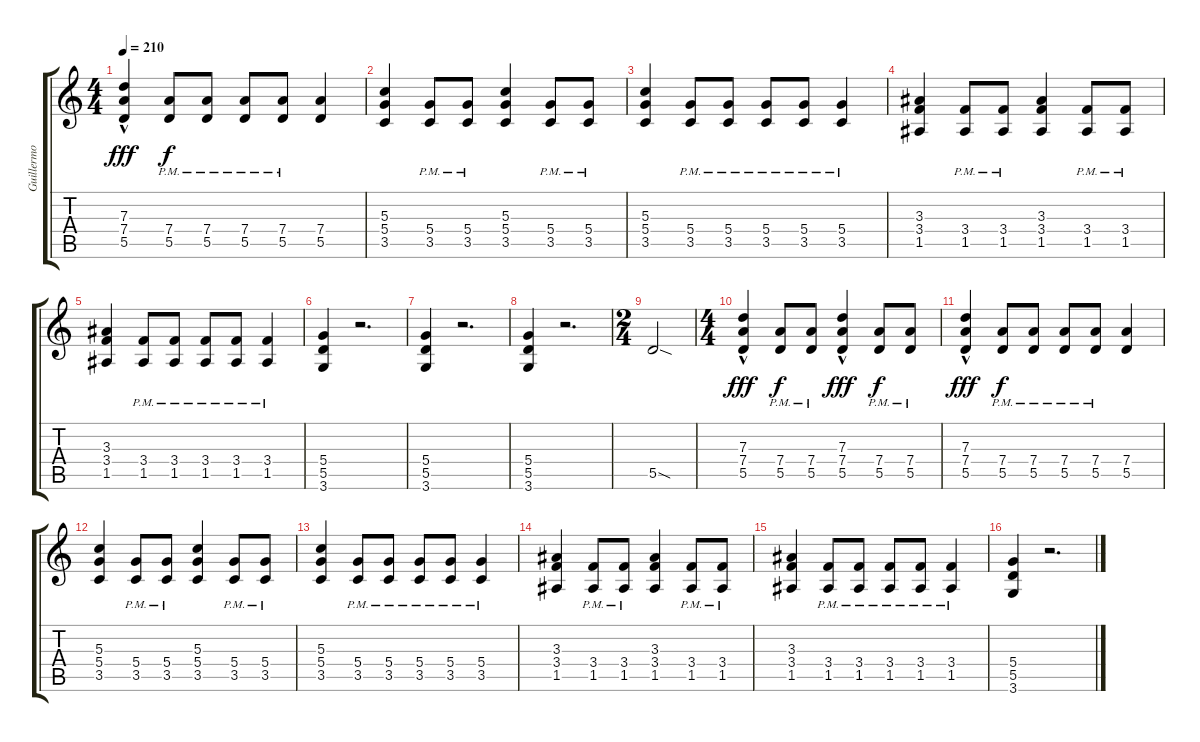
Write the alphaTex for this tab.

\track ("Guillermo Pascual" "Guillermo ") {solo instrument distortionguitar}
\staff {score tabs}
\tuning (E4 B3 G3 D3 A2 E2) {hide}
\ts (4 4)
\tempo 210
\clef g2
\ks c
(7.3{hac} 7.4{hac} 5.5{hac}).4{dy fff} (7.4 5.5{pm}).8{dy f} (7.4 5.5{pm}).8 (7.4 5.5{pm}).8 (7.4 5.5{pm}).8 (7.4 5.5).4 |
(5.3 5.4 3.5).4 (5.4{pm} 3.5{pm}).8 (5.4{pm} 3.5{pm}).8 (5.3 5.4 3.5).4 (5.4{pm} 3.5{pm}).8 (5.4{pm} 3.5{pm}).8 |
(5.3 5.4 3.5).4 (5.4{pm} 3.5{pm}).8 (5.4{pm} 3.5{pm}).8 (5.4{pm} 3.5{pm}).8 (5.4{pm} 3.5{pm}).8 (5.4{pm} 3.5{pm}).4 |
(3.3 3.4 1.5).4 (3.4{pm} 1.5{pm}).8 (3.4{pm} 1.5{pm}).8 (3.3 3.4 1.5).4 (3.4{pm} 1.5{pm}).8 (3.4{pm} 1.5{pm}).8 |
(3.3 3.4 1.5).4 (3.4{pm} 1.5{pm}).8 (3.4{pm} 1.5{pm}).8 (3.4{pm} 1.5).8 (3.4{pm} 1.5{pm}).8 (3.4{pm} 1.5{pm}).4 |
(5.4 5.5 3.6).4 r.2{d} |
(5.4 5.5 3.6).4 r.2{d} |
(5.4 5.5 3.6).4 r.2{d} |
\ts (2 4)
5.5{sod}.2 |
\ts (4 4)
(7.3{hac} 7.4{hac} 5.5{hac}).4{dy fff} (7.4 5.5{pm}).8{dy f} (7.4 5.5{pm}).8 (7.3{hac} 7.4{hac} 5.5{hac}).4{dy fff} (7.4 5.5{pm}).8{dy f} (7.4 5.5{pm}).8 |
(7.3{hac} 7.4{hac} 5.5{hac}).4{dy fff} (7.4 5.5{pm}).8{dy f} (7.4 5.5{pm}).8 (7.4 5.5{pm}).8 (7.4 5.5{pm}).8 (7.4 5.5).4 |
(5.3 5.4 3.5).4 (5.4{pm} 3.5{pm}).8 (5.4{pm} 3.5{pm}).8 (5.3 5.4 3.5).4 (5.4{pm} 3.5{pm}).8 (5.4{pm} 3.5{pm}).8 |
(5.3 5.4 3.5).4 (5.4{pm} 3.5{pm}).8 (5.4{pm} 3.5{pm}).8 (5.4{pm} 3.5{pm}).8 (5.4{pm} 3.5{pm}).8 (5.4{pm} 3.5{pm}).4 |
(3.3 3.4 1.5).4 (3.4{pm} 1.5{pm}).8 (3.4{pm} 1.5{pm}).8 (3.3 3.4 1.5).4 (3.4{pm} 1.5{pm}).8 (3.4{pm} 1.5{pm}).8 |
(3.3 3.4 1.5).4 (3.4{pm} 1.5{pm}).8 (3.4{pm} 1.5{pm}).8 (3.4{pm} 1.5).8 (3.4{pm} 1.5{pm}).8 (3.4{pm} 1.5{pm}).4 |
(5.4 5.5 3.6).4 r.2{d}
